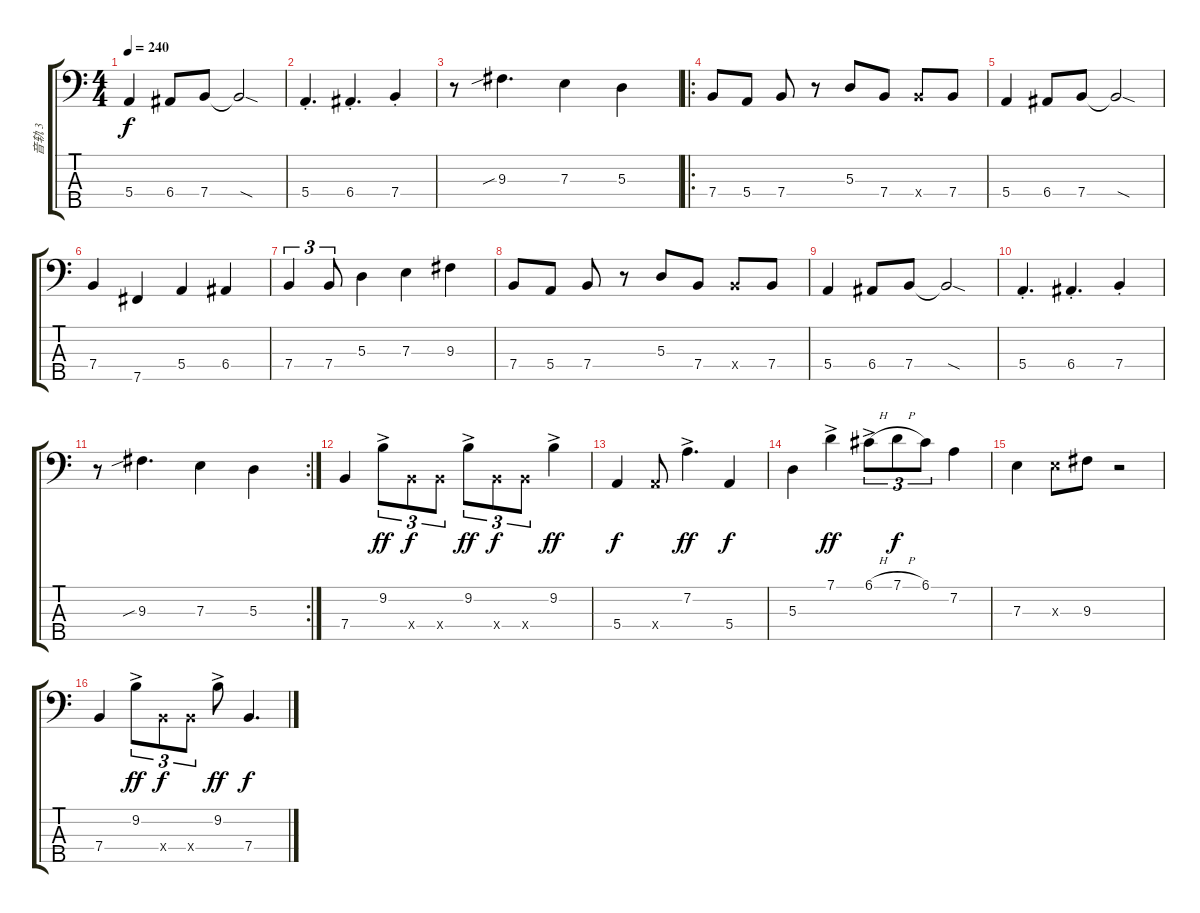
\track ("音轨 3" "音轨 3") {instrument electricbassfinger}
\staff {score tabs}
\tuning (G2 D2 A1 E1 B0) {hide}
\ts (4 4)
\tempo 240
\clef f4
\ks c
5.4.4{dy f} 6.4.8 7.4.8 7.4{sod t}.2 |
5.4{st}.4{d} 6.4{st}.4{d} 7.4{st}.4 |
r.8 9.3{sib}.4{d} 7.3.4 5.3.4 |
\ro
7.4.8 5.4.8 7.4.8 r.8 5.3.8 7.4.8 7.4{x}.8 7.4.8 |
5.4.4 6.4.8 7.4.8 7.4{sod t}.2 |
7.4.4 7.5.4 5.4.4 6.4.4 |
7.4.4{tu (3 2)} 7.4.8{tu (3 2)} 5.3.4 7.3.4 9.3.4 |
7.4.8 5.4.8 7.4.8 r.8 5.3.8 7.4.8 7.4{x}.8 7.4.8 |
5.4.4 6.4.8 7.4.8 7.4{sod t}.2 |
5.4{st}.4{d} 6.4{st}.4{d} 7.4{st}.4 |
\rc 2
r.8 9.3{sib}.4{d} 7.3.4 5.3.4 |
7.4.4{instrument slapbass1} 9.2{ac}.8{tu (3 2) dy ff} 7.4{x}.8{tu (3 2) dy f} 7.4{x}.8{tu (3 2)} 9.2{ac}.8{tu (3 2) dy ff} 7.4{x}.8{tu (3 2) dy f} 7.4{x}.8{tu (3 2)} 9.2{ac}.4{dy ff} |
5.4.4{dy f} 5.4{x}.8 7.2{ac}.4{d dy ff} 5.4.4{dy f} |
5.3.4 7.1{ac}.4{dy ff} 6.1{h ac}.8{tu (3 2)} 7.1{h}.8{tu (3 2) dy f} 6.1.8{tu (3 2)} 7.2.4 |
7.3.4 7.3{x}.8 9.3.8 r.2 |
7.4.4 9.2{ac}.8{tu (3 2) dy ff} 7.4{x}.8{tu (3 2) dy f} 7.4{x}.8{tu (3 2)} 9.2{ac}.8{dy ff} 7.4.4{d dy f}
